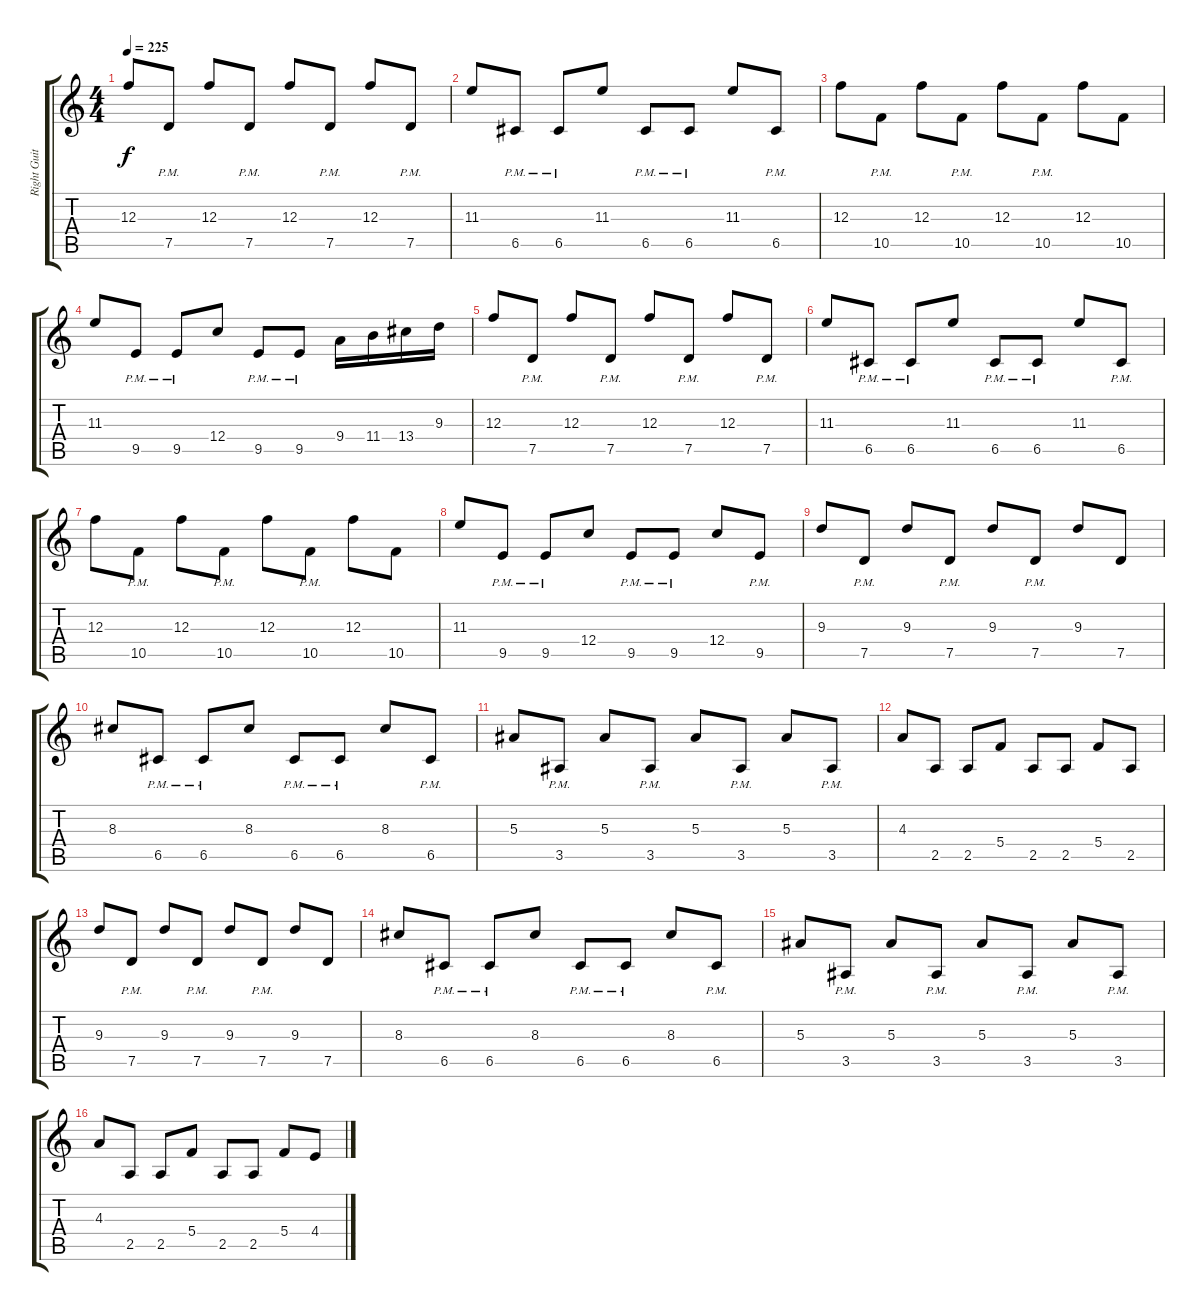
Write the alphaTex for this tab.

\track ("Right Guitar" "Right Guit") {instrument distortionguitar}
\staff {score tabs}
\tuning (D4 A3 F3 C3 G2 D2) {hide}
\ts (4 4)
\tempo 225
\clef g2
\ks c
12.3.8{dy f instrument distortionguitar} 7.5{pm}.8 12.3.8 7.5{pm}.8 12.3.8 7.5{pm}.8 12.3.8 7.5{pm}.8 |
11.3.8 6.5{pm}.8 6.5{pm}.8 11.3.8 6.5{pm}.8 6.5{pm}.8 11.3.8 6.5{pm}.8 |
12.3.8 10.5{pm}.8 12.3.8 10.5{pm}.8 12.3.8 10.5{pm}.8 12.3.8 10.5.8 |
11.3.8 9.5{pm}.8 9.5{pm}.8 12.4.8 9.5{pm}.8 9.5{pm}.8 9.4.16 11.4.16 13.4.16 9.3.16 |
12.3.8 7.5{pm}.8 12.3.8 7.5{pm}.8 12.3.8 7.5{pm}.8 12.3.8 7.5{pm}.8 |
11.3.8 6.5{pm}.8 6.5{pm}.8 11.3.8 6.5{pm}.8 6.5{pm}.8 11.3.8 6.5{pm}.8 |
12.3.8 10.5{pm}.8 12.3.8 10.5{pm}.8 12.3.8 10.5{pm}.8 12.3.8 10.5.8 |
11.3.8 9.5{pm}.8 9.5{pm}.8 12.4.8 9.5{pm}.8 9.5{pm}.8 12.4.8 9.5{pm}.8 |
9.3.8 7.5{pm}.8 9.3.8 7.5{pm}.8 9.3.8 7.5{pm}.8 9.3.8 7.5.8 |
8.3.8 6.5{pm}.8 6.5{pm}.8 8.3.8 6.5{pm}.8 6.5{pm}.8 8.3.8 6.5{pm}.8 |
5.3.8 3.5{pm}.8 5.3.8 3.5{pm}.8 5.3.8 3.5{pm}.8 5.3.8 3.5{pm}.8 |
4.3.8 2.5.8 2.5.8 5.4.8 2.5.8 2.5.8 5.4.8 2.5.8 |
9.3.8 7.5{pm}.8 9.3.8 7.5{pm}.8 9.3.8 7.5{pm}.8 9.3.8 7.5.8 |
8.3.8 6.5{pm}.8 6.5{pm}.8 8.3.8 6.5{pm}.8 6.5{pm}.8 8.3.8 6.5{pm}.8 |
5.3.8 3.5{pm}.8 5.3.8 3.5{pm}.8 5.3.8 3.5{pm}.8 5.3.8 3.5{pm}.8 |
4.3.8 2.5.8 2.5.8 5.4.8 2.5.8 2.5.8 5.4.8 4.4.8
